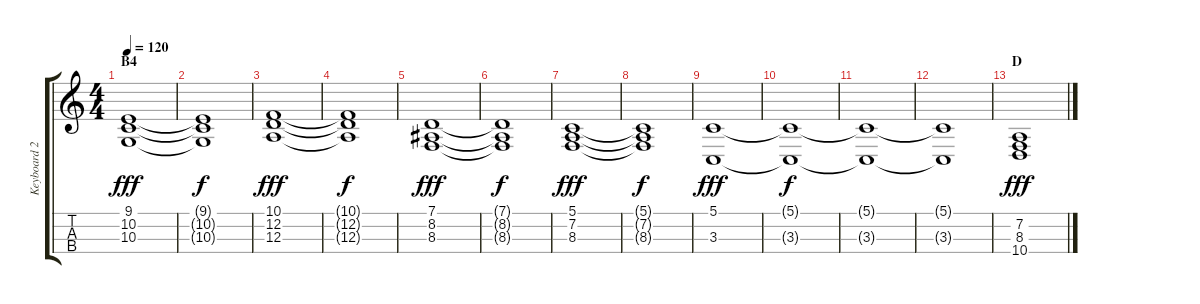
\track ("Keyboard 2" "Keyboard 2") {instrument synthstrings1}
\staff {score tabs}
\tuning (G3 D3 A2 E2) {hide}
\ts (4 4)
\section ("" "B4")
\tempo 120
\clef g2
\ks c
(9.1 10.2 10.3).1{dy fff} |
(9.1{t} 10.2{t} 10.3{t}).1{dy f} |
(10.1 12.2 12.3).1{dy fff} |
(10.1{t} 12.2{t} 12.3{t}).1{dy f} |
(7.1 8.2 8.3).1{dy fff} |
(7.1{t} 8.2{t} 8.3{t}).1{dy f} |
(5.1 7.2 8.3).1{dy fff} |
(5.1{t} 7.2{t} 8.3{t}).1{dy f} |
(5.1 3.3).1{dy fff} |
(5.1{t} 3.3{t}).1{dy f} |
(5.1{t} 3.3{t}).1 |
(5.1{t} 3.3{t}).1 |
\section ("" "D")
(7.2 8.3 10.4).1{dy fff}
